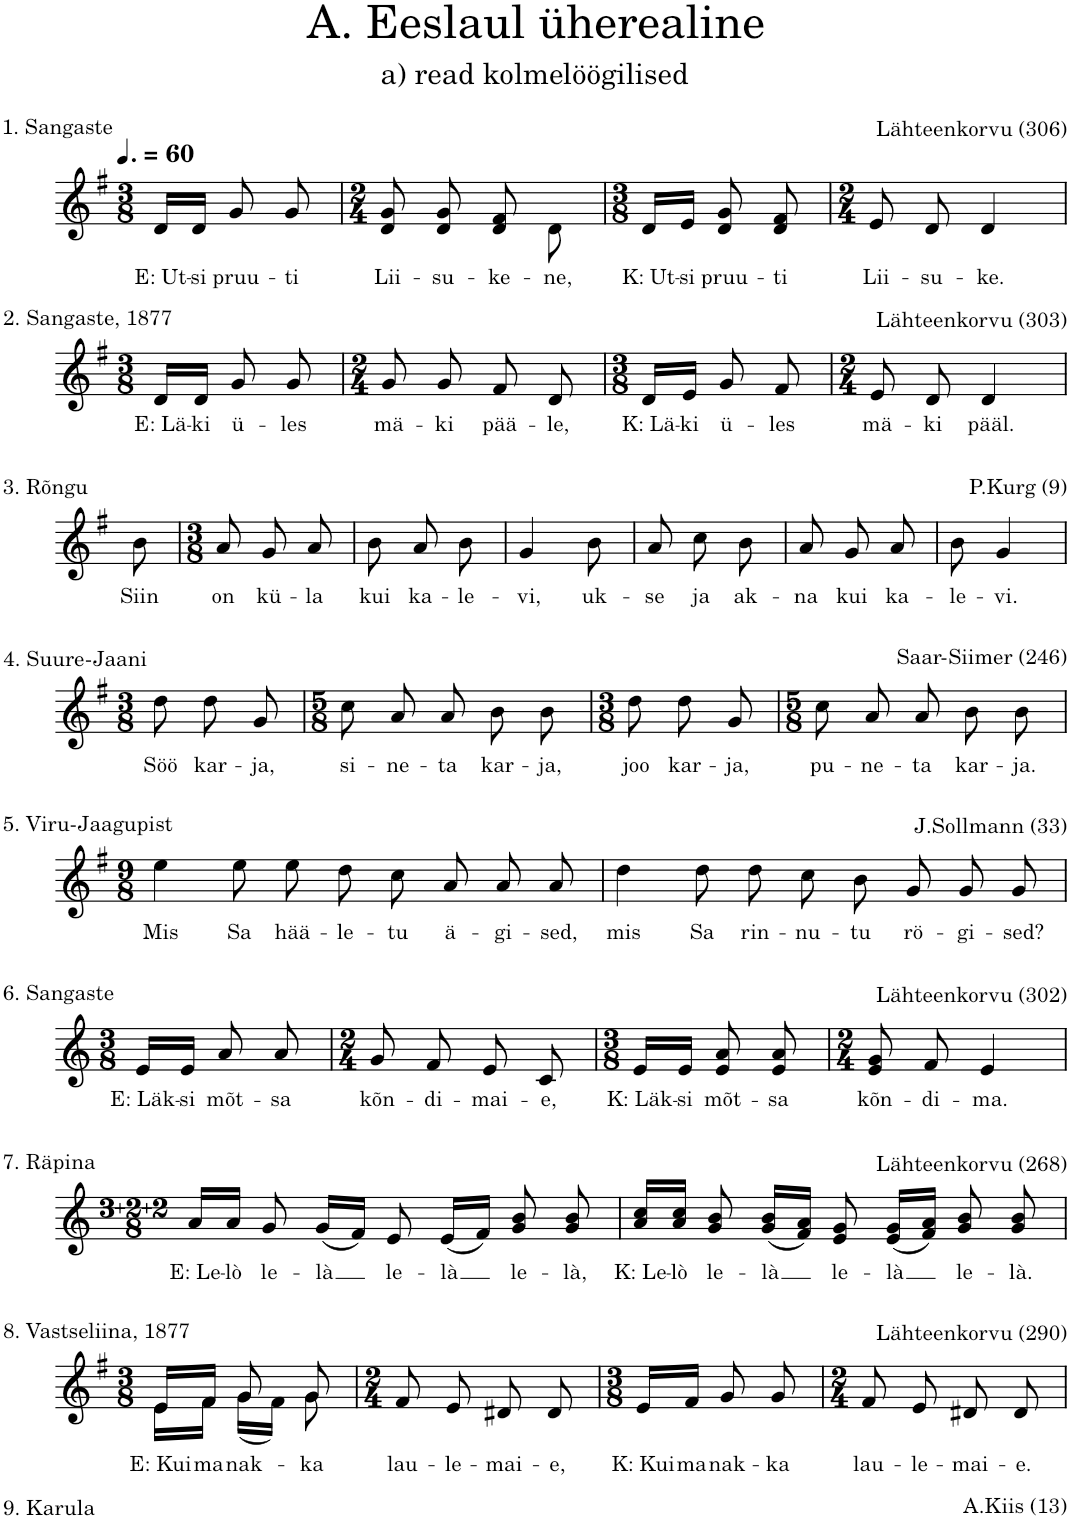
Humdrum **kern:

**kern	**text
*part1	*part1
*staff1	*staff1
*I"Piano	*
*I'Pno.	*
*clefG2	*
*k[f#]	*
*M3/8	*
*MM90	*
=1	=1
!	!LO:LY:b
16d/LL	E: Ut-
!	!LO:LY:b
16d/JJ	-si
!	!LO:LY:b
8g/	pruu-
!	!LO:LY:b
8g/	-ti
=2	=2
*M2/4	*
!	!LO:LY:b
8d/ 8g/	Lii-
!	!LO:LY:b
8d/ 8g/	-su-
!	!LO:LY:b
8d/ 8f#/	-ke-
!	!LO:LY:b
8d\	-ne,
=3	=3
*M3/8	*
!	!LO:LY:b
16d/LL	K: Ut-
!	!LO:LY:b
16e/JJ	-si
!	!LO:LY:b
8d/ 8g/	pruu-
!	!LO:LY:b
8d/ 8f#/	-ti
=4	=4
*M2/4	*
!	!LO:LY:b
8e/	Lii-
!	!LO:LY:b
8d/	-su-
!	!LO:LY:b
4d/	-ke.
!!LO:LB:g=z
=1	=1
*k[f#]	*
*M3/8	*
!	!LO:LY:b
16d/LL	E: Lä-
!	!LO:LY:b
16d/JJ	-ki
!	!LO:LY:b
8g/	ü-
!	!LO:LY:b
8g/	-les
=2	=2
*M2/4	*
!	!LO:LY:b
8g/	mä-
!	!LO:LY:b
8g/	-ki
!	!LO:LY:b
8f#/	pää-
!	!LO:LY:b
8d/	-le,
=3	=3
*M3/8	*
!	!LO:LY:b
16d/LL	K: Lä-
!	!LO:LY:b
16e/JJ	-ki
!	!LO:LY:b
8g/	ü-
!	!LO:LY:b
8f#/	-les
=4	=4
*M2/4	*
!	!LO:LY:b
8e/	mä-
!	!LO:LY:b
8d/	-ki
!	!LO:LY:b
4d/	pääl.
!!LO:LB:g=z
=1	=1
*k[f#]	*
!	!LO:LY:b
8b\	Siin
=2	=2
*M3/8	*
!	!LO:LY:b
8a/	on
!	!LO:LY:b
8g/	kü-
!	!LO:LY:b
8a/	-la
=3	=3
!	!LO:LY:b
8b\	kui
!	!LO:LY:b
8a/	ka-
!	!LO:LY:b
8b\	-le-
=4	=4
!	!LO:LY:b
4g/	-vi,
!	!LO:LY:b
8b\	uk-
=5	=5
!	!LO:LY:b
8a/	-se
!	!LO:LY:b
8cc\	ja
!	!LO:LY:b
8b\	ak-
=6	=6
!	!LO:LY:b
8a/	-na
!	!LO:LY:b
8g/	kui
!	!LO:LY:b
8a/	ka-
=7	=7
!	!LO:LY:b
8b\	-le-
!	!LO:LY:b
4g/	-vi.
!!LO:LB:g=z
=1	=1
*k[f#]	*
*M3/8	*
!	!LO:LY:b
8dd\	Söö
!	!LO:LY:b
8dd\	kar-
!	!LO:LY:b
8g/	-ja,
=2	=2
*M5/8	*
!	!LO:LY:b
8cc\	si-
!	!LO:LY:b
8a/	-ne-
!	!LO:LY:b
8a/	-ta
!	!LO:LY:b
8b\	kar-
!	!LO:LY:b
8b\	-ja,
=3	=3
*M3/8	*
!	!LO:LY:b
8dd\	joo
!	!LO:LY:b
8dd\	kar-
!	!LO:LY:b
8g/	-ja,
=4	=4
*M5/8	*
!	!LO:LY:b
8cc\	pu-
!	!LO:LY:b
8a/	-ne-
!	!LO:LY:b
8a/	-ta
!	!LO:LY:b
8b\	kar-
!	!LO:LY:b
8b\	-ja.
!!LO:LB:g=z
=1	=1
*k[f#]	*
*M9/8	*
!	!LO:LY:b
4ee\	Mis
!	!LO:LY:b
8ee\	Sa
!	!LO:LY:b
8ee\	hää-
!	!LO:LY:b
8dd\	-le-
!	!LO:LY:b
8cc\	-tu
!	!LO:LY:b
8a/	ä-
!	!LO:LY:b
8a/	-gi-
!	!LO:LY:b
8a/	-sed,
=2	=2
!	!LO:LY:b
4dd\	mis
!	!LO:LY:b
8dd\	Sa
!	!LO:LY:b
8dd\	rin-
!	!LO:LY:b
8cc\	-nu-
!	!LO:LY:b
8b\	-tu
!	!LO:LY:b
8g/	rö-
!	!LO:LY:b
8g/	-gi-
!	!LO:LY:b
8g/	-sed?
!!LO:LB:g=z
=1	=1
*k[]	*
*M3/8	*
!	!LO:LY:b
16e/LL	E: Läk-
!	!LO:LY:b
16e/JJ	-si
!	!LO:LY:b
8a/	mõt-
!	!LO:LY:b
8a/	-sa
=2	=2
*M2/4	*
!	!LO:LY:b
8g/	kõn-
!	!LO:LY:b
8f/	-di-
!	!LO:LY:b
8e/	-mai-
!	!LO:LY:b
8c/	-e,
=3	=3
*M3/8	*
!	!LO:LY:b
16e/LL	K: Läk-
!	!LO:LY:b
16e/JJ	-si
!	!LO:LY:b
8e/ 8a/	mõt-
!	!LO:LY:b
8e/ 8a/	-sa
=4	=4
*M2/4	*
!	!LO:LY:b
8e/ 8g/	kõn-
!	!LO:LY:b
8f/	-di-
!	!LO:LY:b
4e/	-ma.
!!LO:LB:g=z
=1	=1
*M3/8+2/8+2/8	*
!	!LO:LY:b
16a/LL	E: Le-
!	!LO:LY:b
16a/JJ	-lò
!	!LO:LY:b
8g/	le-
!	!LO:LY:b
(16g/LL	-là
16f/JJ)	.
!	!LO:LY:b
8e/	le-
!	!LO:LY:b
(16e/LL	-là
16f/JJ)	.
!	!LO:LY:b
8g/ 8b/	le-
!	!LO:LY:b
8g/ 8b/	-là,
=2	=2
!	!LO:LY:b
16a/ 16cc/LL	K: Le-
!	!LO:LY:b
16a/ 16cc/JJ	-lò
!	!LO:LY:b
8g/ 8b/	le-
!	!LO:LY:b
(16g/ 16b/LL	-là
16f/ 16a/JJ)	.
!	!LO:LY:b
8e/ 8g/	le-
!	!LO:LY:b
(16e/ 16g/LL	-là
16f/ 16a/JJ)	.
!	!LO:LY:b
8g/ 8b/	le-
!	!LO:LY:b
8g/ 8b/	-là.
!!LO:LB:g=z
=1	=1
*k[f#]	*
*M3/8	*
!	!LO:LY:b
*^	*
16e/LL	16e\LL	E: Kui
!	!	!LO:LY:b
16f#/JJ	16f#\JJ	ma
!	!	!LO:LY:b
8g/	(16g\LL	nak-
.	16f#\JJ)	.
!	!	!LO:LY:b
8g/	8g\	-ka
*v	*v	*
=2	=2
*M2/4	*
*^	*
!	!	!LO:LY:b
*v	*v	*
8f#/	lau-
!	!LO:LY:b
8e/	-le-
!	!LO:LY:b
8d#X/	-mai-
!	!LO:LY:b
8d#/	-e,
=3	=3
*M3/8	*
!	!LO:LY:b
16e/LL	K: Kui
!	!LO:LY:b
16f#/JJ	ma
!	!LO:LY:b
8g/	nak-
!	!LO:LY:b
8g/	-ka
=4	=4
*M2/4	*
!	!LO:LY:b
8f#/	lau-
!	!LO:LY:b
8e/	-le-
!	!LO:LY:b
8d#X/	-mai-
!	!LO:LY:b
8d#/	-e.
=	=
*-	*-
